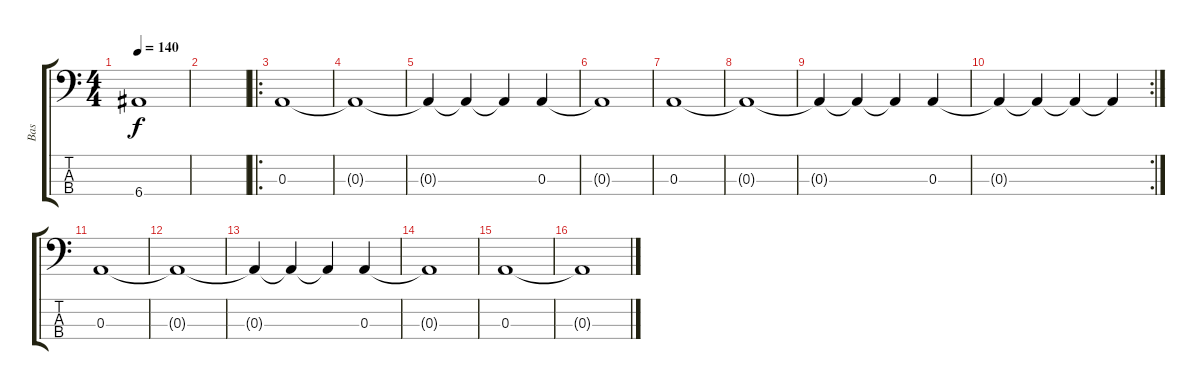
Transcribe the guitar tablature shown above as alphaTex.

\track ("Bas" "Bas") {instrument electricbassfinger}
\staff {score tabs}
\tuning (G2 D2 A1 E1) {hide}
\ts (4 4)
\tempo 140
\clef f4
\ks c
6.4{t}.1{dy f} |
|
\ro
0.3.1 |
0.3{t}.1 |
0.3{t}.4 0.3{t}.4 0.3{t}.4 0.3.4 |
0.3{t}.1 |
0.3.1 |
0.3{t}.1 |
0.3{t}.4 0.3{t}.4 0.3{t}.4 0.3.4 |
\rc 2
0.3{t}.4 0.3{t}.4 0.3{t}.4 0.3{t}.4 |
0.3.1 |
0.3{t}.1 |
0.3{t}.4 0.3{t}.4 0.3{t}.4 0.3.4 |
0.3{t}.1 |
0.3.1 |
0.3{t}.1
